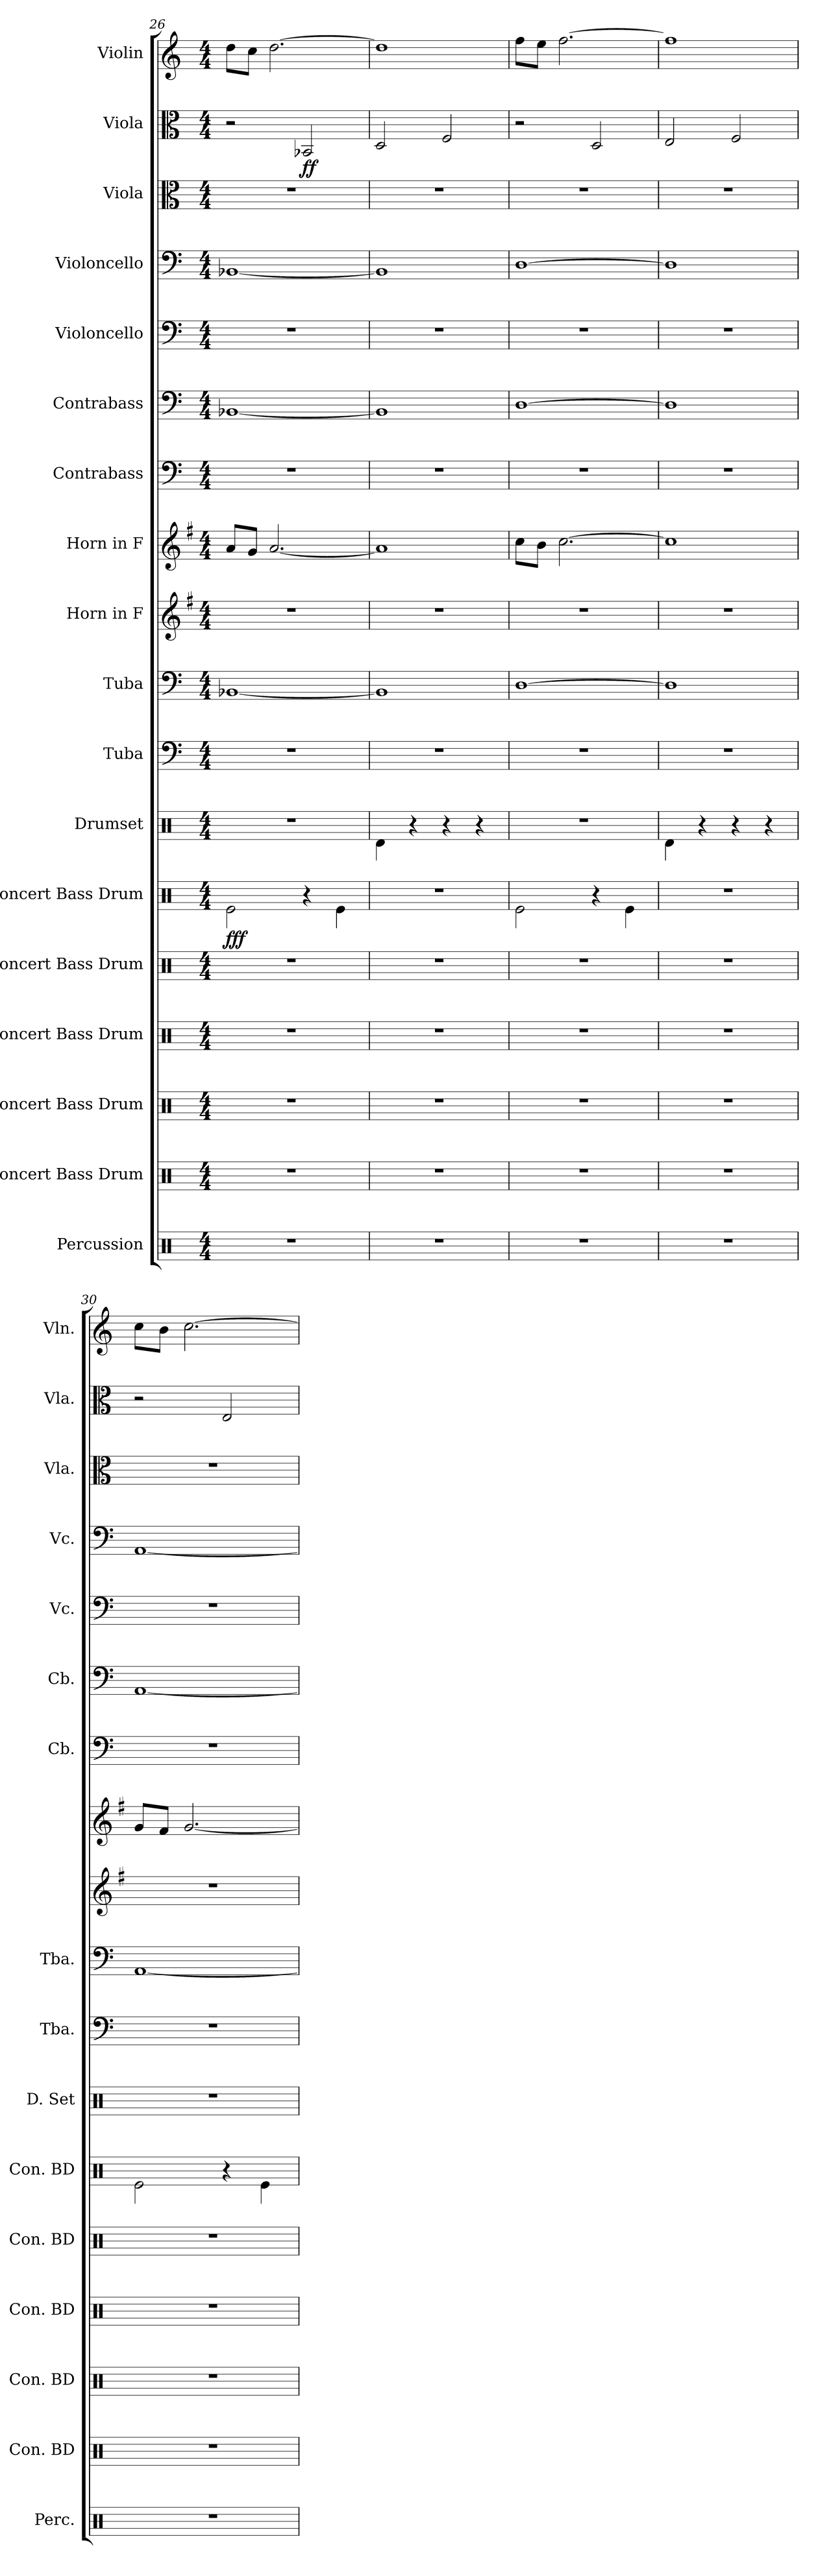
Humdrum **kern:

**kern	**kern	**kern	**kern	**kern	**kern	**dynam	**kern	**kern	**kern	**kern	**kern	**kern	**kern	**kern	**kern	**kern	**kern	**dynam	**kern
*part18	*part17	*part16	*part15	*part14	*part13	*part13	*part12	*part11	*part10	*part9	*part8	*part7	*part6	*part5	*part4	*part3	*part2	*part2	*part1
*staff18	*staff17	*staff16	*staff15	*staff14	*staff13	*staff13	*staff12	*staff11	*staff10	*staff9	*staff8	*staff7	*staff6	*staff5	*staff4	*staff3	*staff2	*staff2	*staff1
*I"Percussion	*I"Concert Bass Drum	*I"Concert Bass Drum	*I"Concert Bass Drum	*I"Concert Bass Drum	*I"Concert Bass Drum	*	*I"Drumset	*I"Tuba	*I"Tuba	*I"Horn in F	*I"Horn in F	*I"Contrabass	*I"Contrabass	*I"Violoncello	*I"Violoncello	*I"Viola	*I"Viola	*	*I"Violin
*I'Perc.	*I'Con. BD	*I'Con. BD	*I'Con. BD	*I'Con. BD	*I'Con. BD	*	*I'D. Set	*I'Tba.	*I'Tba.	*	*	*I'Cb.	*I'Cb.	*I'Vc.	*I'Vc.	*I'Vla.	*I'Vla.	*	*I'Vln.
*clefX	*clefX	*clefX	*clefX	*clefX	*clefX	*	*clefX	*clefF4	*clefF4	*clefG2	*clefG2	*clefF4	*clefF4	*clefF4	*clefF4	*clefC3	*clefC3	*	*clefG2
*	*	*	*	*	*	*	*	*	*	*ITrd4c7	*ITrd4c7	*ITrd7c12	*ITrd7c12	*	*	*	*	*	*
*k[]	*k[]	*k[]	*k[]	*k[]	*k[]	*	*k[]	*k[]	*k[]	*k[]	*k[]	*k[]	*k[]	*k[]	*k[]	*k[]	*k[]	*	*k[]
*M4/4	*M4/4	*M4/4	*M4/4	*M4/4	*M4/4	*	*M4/4	*M4/4	*M4/4	*M4/4	*M4/4	*M4/4	*M4/4	*M4/4	*M4/4	*M4/4	*M4/4	*	*M4/4
*MM144	*MM144	*MM144	*MM144	*MM144	*MM144	*	*MM144	*MM144	*MM144	*MM144	*MM144	*MM144	*MM144	*MM144	*MM144	*MM144	*MM144	*	*MM144
=26	=26	=26	=26	=26	=26	=26	=26	=26	=26	=26	=26	=26	=26	=26	=26	=26	=26	=26	=26
!	!	!	!	!	!	!LO:DY:b	!	!	!	!	!	!	!	!	!	!	!	!	!
1r	1r	1r	1r	1r	2Re\	fff	1r	1r	[1BB-X	1r	8d/L	1r	[1BBB-X	1r	[1BB-X	1r	2r	.	8dd\L
.	.	.	.	.	.	.	.	.	.	.	8c/J	.	.	.	.	.	.	.	8cc\J
.	.	.	.	.	.	.	.	.	.	.	[2.d/	.	.	.	.	.	.	.	[2.dd\
!	!	!	!	!	!	!	!	!	!	!	!	!	!	!	!	!	!	!LO:DY:b	!
.	.	.	.	.	4r	.	.	.	.	.	.	.	.	.	.	.	2BB-X/	ff	.
.	.	.	.	.	4Re\	.	.	.	.	.	.	.	.	.	.	.	.	.	.
=27	=27	=27	=27	=27	=27	=27	=27	=27	=27	=27	=27	=27	=27	=27	=27	=27	=27	=27	=27
1r	1r	1r	1r	1r	1r	.	4Rd\	1r	1BB-]	1r	1d]	1r	1BBB-]	1r	1BB-]	1r	2D/	.	1dd]
.	.	.	.	.	.	.	4r	.	.	.	.	.	.	.	.	.	.	.	.
.	.	.	.	.	.	.	4r	.	.	.	.	.	.	.	.	.	2F/	.	.
.	.	.	.	.	.	.	4r	.	.	.	.	.	.	.	.	.	.	.	.
=28	=28	=28	=28	=28	=28	=28	=28	=28	=28	=28	=28	=28	=28	=28	=28	=28	=28	=28	=28
1r	1r	1r	1r	1r	2Re\	.	1r	1r	[1D	1r	8f\L	1r	[1DD	1r	[1D	1r	2r	.	8ff\L
.	.	.	.	.	.	.	.	.	.	.	8e\J	.	.	.	.	.	.	.	8ee\J
.	.	.	.	.	.	.	.	.	.	.	[2.f\	.	.	.	.	.	.	.	[2.ff\
.	.	.	.	.	4r	.	.	.	.	.	.	.	.	.	.	.	2D/	.	.
.	.	.	.	.	4Re\	.	.	.	.	.	.	.	.	.	.	.	.	.	.
=29	=29	=29	=29	=29	=29	=29	=29	=29	=29	=29	=29	=29	=29	=29	=29	=29	=29	=29	=29
1r	1r	1r	1r	1r	1r	.	4Rd\	1r	1D]	1r	1f]	1r	1DD]	1r	1D]	1r	2E/	.	1ff]
.	.	.	.	.	.	.	4r	.	.	.	.	.	.	.	.	.	.	.	.
.	.	.	.	.	.	.	4r	.	.	.	.	.	.	.	.	.	2F/	.	.
.	.	.	.	.	.	.	4r	.	.	.	.	.	.	.	.	.	.	.	.
!!LO:PB:g=z
=30	=30	=30	=30	=30	=30	=30	=30	=30	=30	=30	=30	=30	=30	=30	=30	=30	=30	=30	=30
1r	1r	1r	1r	1r	2Re\	.	1r	1r	[1AA	1r	8c/L	1r	[1AAA	1r	[1AA	1r	2r	.	8cc\L
.	.	.	.	.	.	.	.	.	.	.	8B/J	.	.	.	.	.	.	.	8b\J
.	.	.	.	.	.	.	.	.	.	.	[2.c/	.	.	.	.	.	.	.	[2.cc\
.	.	.	.	.	4r	.	.	.	.	.	.	.	.	.	.	.	2E/	.	.
.	.	.	.	.	4Re\	.	.	.	.	.	.	.	.	.	.	.	.	.	.
=	=	=	=	=	=	=	=	=	=	=	=	=	=	=	=	=	=	=	=
*-	*-	*-	*-	*-	*-	*-	*-	*-	*-	*-	*-	*-	*-	*-	*-	*-	*-	*-	*-
